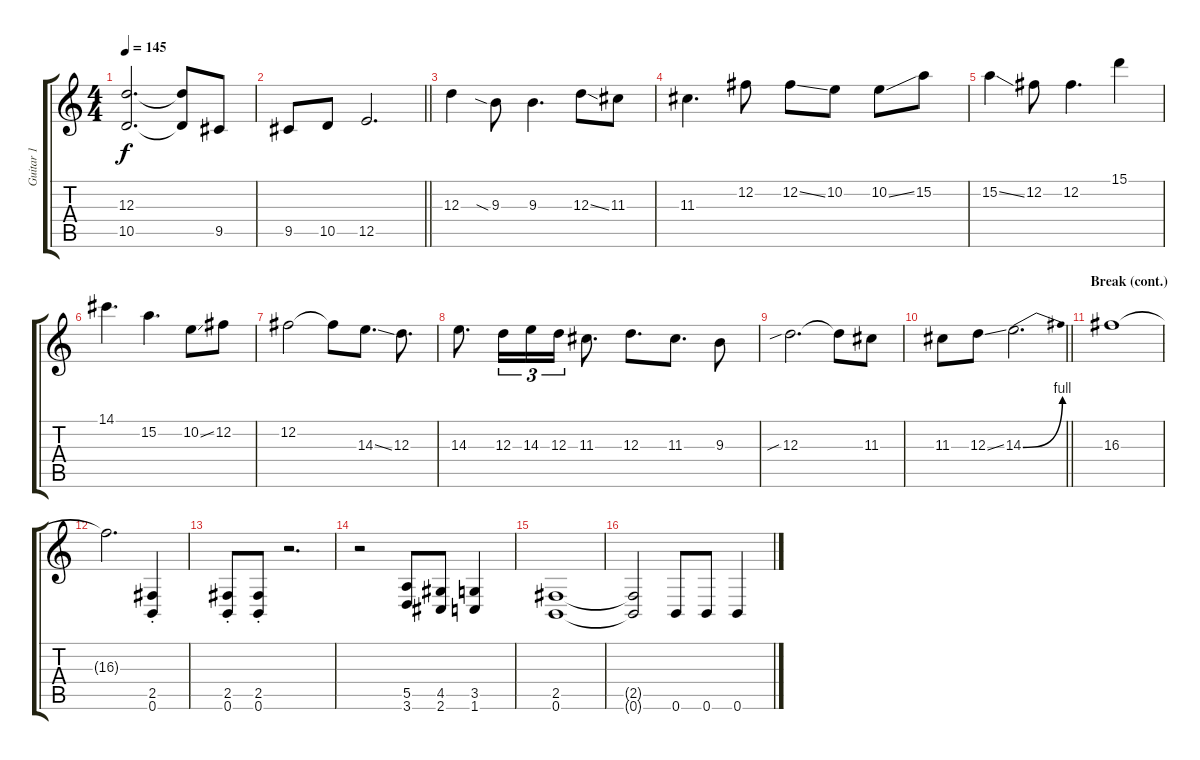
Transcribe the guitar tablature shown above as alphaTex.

\track ("Guitar 1" "Guitar 1") {instrument overdrivenguitar}
\staff {score tabs}
\tuning (B3 Gb3 D3 A2 E2 B1) {hide}
\ts (4 4)
\tempo 145
\clef g2
\ks c
(12.3 10.5).2{d dy f} (12.3{t} 10.5{t}).8 9.5.8 |
\barLineRight lightlight
9.5.8 10.5.8 12.5.2{d} |
12.3.4 9.3{sia}.8 9.3.4{d} 12.3{ss}.8 11.3.8 |
11.3.4{d} 12.2.8 12.2{ss}.8 10.2.8 10.2{ss}.8 15.2.8 |
15.2{ss}.4 12.2.8 12.2.4{d} 15.1.4 |
14.1.4{d} 15.2.4{d} 10.2{ss}.8 12.2.8 |
12.2.2 12.2{t}.8 14.3{ss}.8{d} 12.3.8{d} |
14.3.8{d} 12.3.16{tu (3 2)} 14.3.16{tu (3 2)} 12.3.16{tu (3 2)} 11.3.8{d} 12.3.8{d} 11.3.8{d} 9.3.8 |
12.3{sib}.2{d} 12.3{t}.8 11.3.8 |
\barLineRight lightlight
11.3.8 12.3{ss}.8 14.3{be (bend 0 0 60 4)}.2{d} |
\section ("" "Break (cont.)")
16.3.1 |
16.3{t}.2{d} (2.5{st} 0.6{st}).4 |
(2.5{st} 0.6{st}).8 (2.5{st} 0.6{st}).8 r.2{d} |
r.2 (5.5 3.6).8 (4.5 2.6).8 (3.5 1.6).4 |
(2.5 0.6).1 |
(2.5{t} 0.6{t}).2 0.6.8 0.6.8 0.6.4
